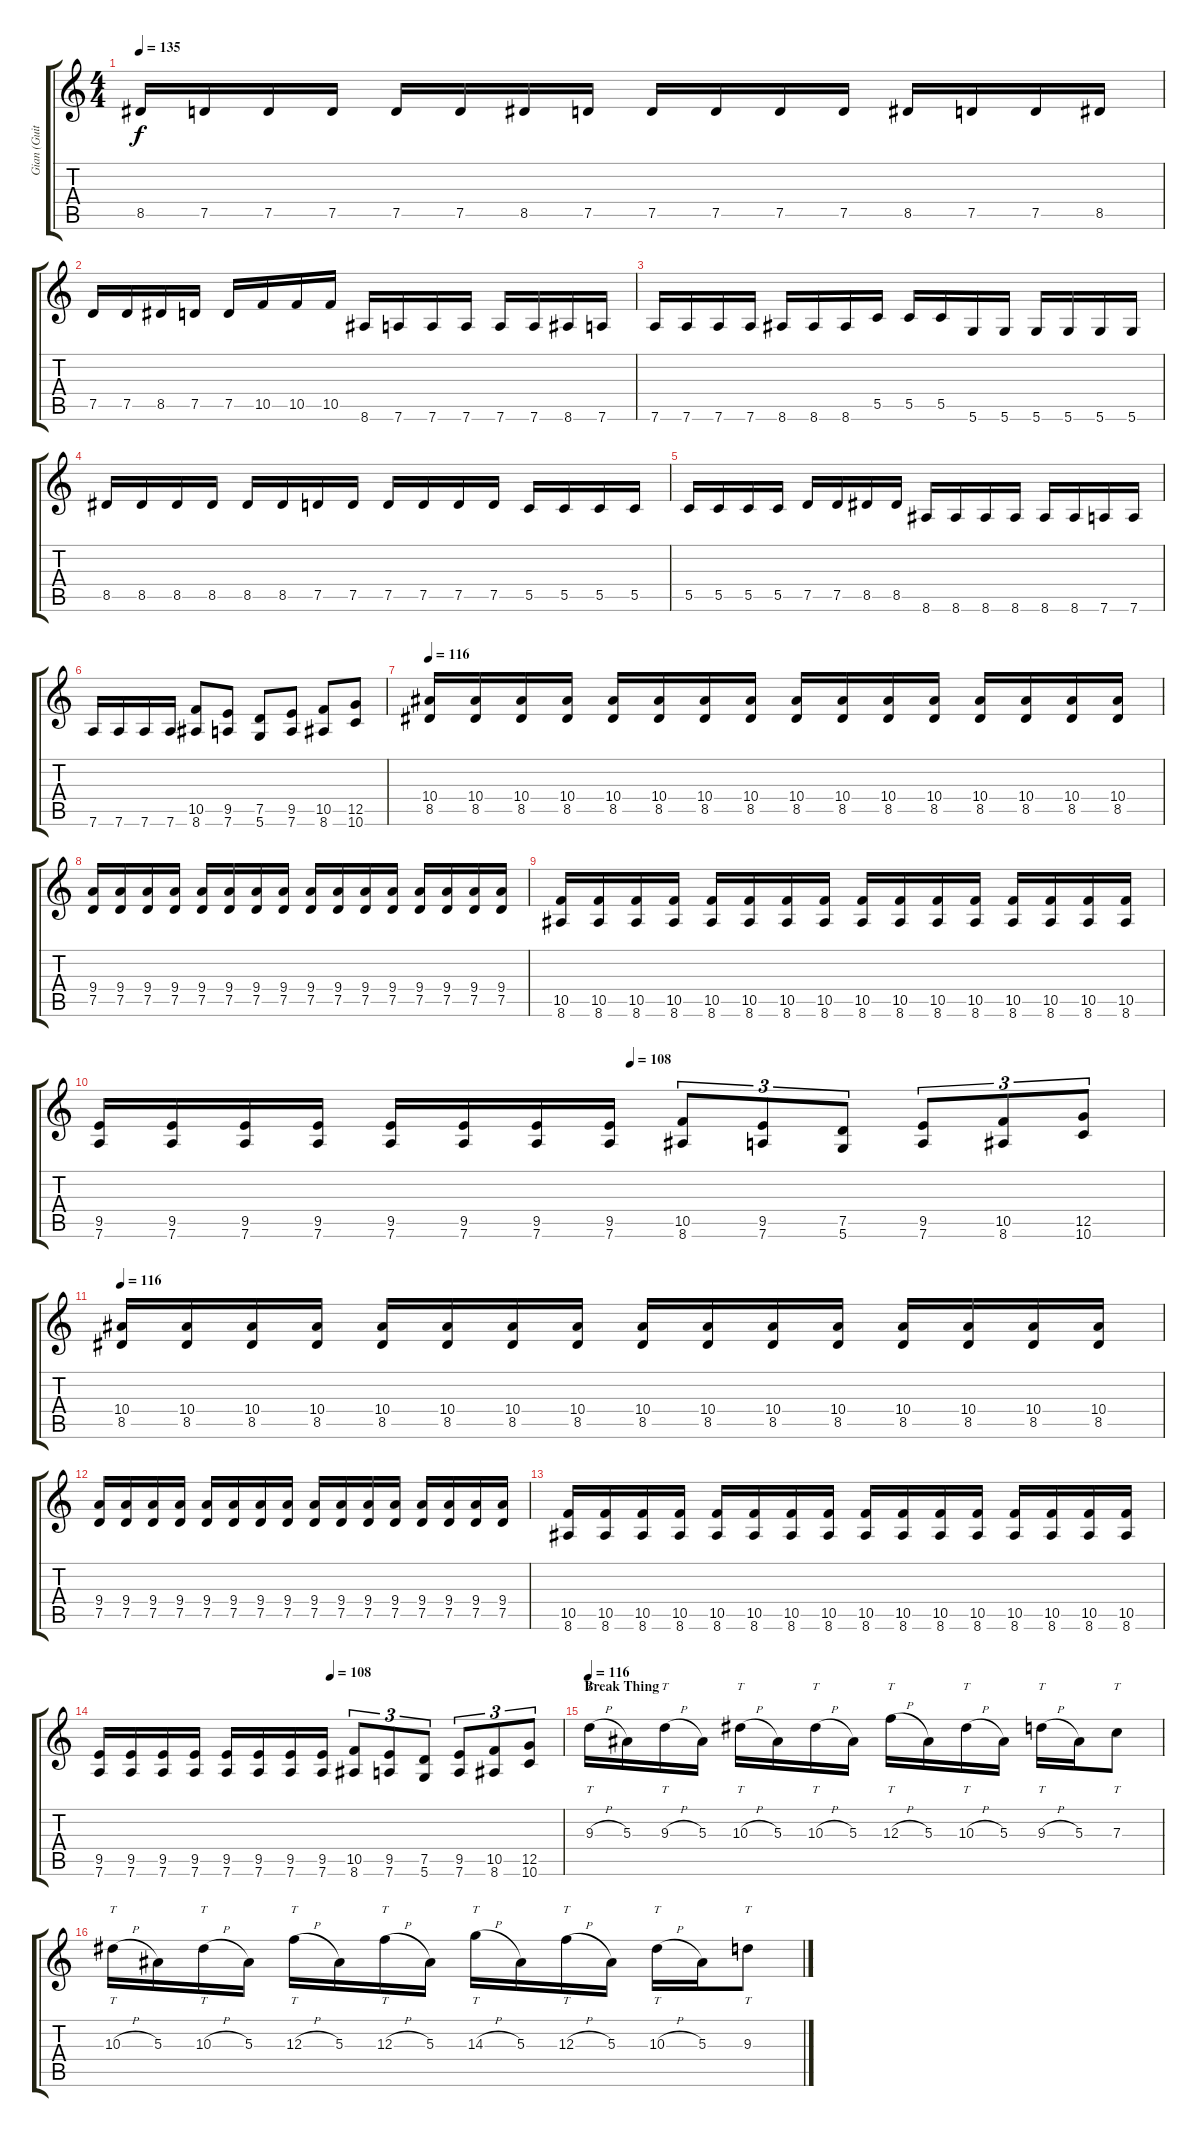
\track ("Gian (Guitar)" "Gian (Guit") {instrument distortionguitar}
\staff {score tabs}
\tuning (D4 A3 F3 C3 G2 D2) {hide}
\ts (4 4)
\tempo 135
\clef g2
\ks c
8.5.16{dy f} 7.5.16 7.5.16 7.5.16 7.5.16 7.5.16 8.5.16 7.5.16 7.5.16 7.5.16 7.5.16 7.5.16 8.5.16 7.5.16 7.5.16 8.5.16 |
7.5.16 7.5.16 8.5.16 7.5.16 7.5.16 10.5.16 10.5.16 10.5.16 8.6.16 7.6.16 7.6.16 7.6.16 7.6.16 7.6.16 8.6.16 7.6.16 |
7.6.16 7.6.16 7.6.16 7.6.16 8.6.16 8.6.16 8.6.16 5.5.16 5.5.16 5.5.16 5.6.16 5.6.16 5.6.16 5.6.16 5.6.16 5.6.16 |
8.5.16 8.5.16 8.5.16 8.5.16 8.5.16 8.5.16 7.5.16 7.5.16 7.5.16 7.5.16 7.5.16 7.5.16 5.5.16 5.5.16 5.5.16 5.5.16 |
5.5.16 5.5.16 5.5.16 5.5.16 7.5.16 7.5.16 8.5.16 8.5.16 8.6.16 8.6.16 8.6.16 8.6.16 8.6.16 8.6.16 7.6.16 7.6.16 |
7.6.16 7.6.16 7.6.16 7.6.16 (10.5 8.6).8 (9.5 7.6).8 (7.5 5.6).8 (9.5 7.6).8 (10.5 8.6).8 (12.5 10.6).8 |
\tempo 116
(10.4 8.5).16 (10.4 8.5).16 (10.4 8.5).16 (10.4 8.5).16 (10.4 8.5).16 (10.4 8.5).16 (10.4 8.5).16 (10.4 8.5).16 (10.4 8.5).16 (10.4 8.5).16 (10.4 8.5).16 (10.4 8.5).16 (10.4 8.5).16 (10.4 8.5).16 (10.4 8.5).16 (10.4 8.5).16 |
(9.4 7.5).16 (9.4 7.5).16 (9.4 7.5).16 (9.4 7.5).16 (9.4 7.5).16 (9.4 7.5).16 (9.4 7.5).16 (9.4 7.5).16 (9.4 7.5).16 (9.4 7.5).16 (9.4 7.5).16 (9.4 7.5).16 (9.4 7.5).16 (9.4 7.5).16 (9.4 7.5).16 (9.4 7.5).16 |
(10.5 8.6).16 (10.5 8.6).16 (10.5 8.6).16 (10.5 8.6).16 (10.5 8.6).16 (10.5 8.6).16 (10.5 8.6).16 (10.5 8.6).16 (10.5 8.6).16 (10.5 8.6).16 (10.5 8.6).16 (10.5 8.6).16 (10.5 8.6).16 (10.5 8.6).16 (10.5 8.6).16 (10.5 8.6).16 |
\tempo (108 0.5)
(9.5 7.6).16 (9.5 7.6).16 (9.5 7.6).16 (9.5 7.6).16 (9.5 7.6).16 (9.5 7.6).16 (9.5 7.6).16 (9.5 7.6).16 (10.5 8.6).8{tu (3 2)} (9.5 7.6).8{tu (3 2)} (7.5 5.6).8{tu (3 2)} (9.5 7.6).8{tu (3 2)} (10.5 8.6).8{tu (3 2)} (12.5 10.6).8{tu (3 2)} |
\tempo 116
(10.4 8.5).16 (10.4 8.5).16 (10.4 8.5).16 (10.4 8.5).16 (10.4 8.5).16 (10.4 8.5).16 (10.4 8.5).16 (10.4 8.5).16 (10.4 8.5).16 (10.4 8.5).16 (10.4 8.5).16 (10.4 8.5).16 (10.4 8.5).16 (10.4 8.5).16 (10.4 8.5).16 (10.4 8.5).16 |
(9.4 7.5).16 (9.4 7.5).16 (9.4 7.5).16 (9.4 7.5).16 (9.4 7.5).16 (9.4 7.5).16 (9.4 7.5).16 (9.4 7.5).16 (9.4 7.5).16 (9.4 7.5).16 (9.4 7.5).16 (9.4 7.5).16 (9.4 7.5).16 (9.4 7.5).16 (9.4 7.5).16 (9.4 7.5).16 |
(10.5 8.6).16 (10.5 8.6).16 (10.5 8.6).16 (10.5 8.6).16 (10.5 8.6).16 (10.5 8.6).16 (10.5 8.6).16 (10.5 8.6).16 (10.5 8.6).16 (10.5 8.6).16 (10.5 8.6).16 (10.5 8.6).16 (10.5 8.6).16 (10.5 8.6).16 (10.5 8.6).16 (10.5 8.6).16 |
\tempo (108 0.5)
(9.5 7.6).16 (9.5 7.6).16 (9.5 7.6).16 (9.5 7.6).16 (9.5 7.6).16 (9.5 7.6).16 (9.5 7.6).16 (9.5 7.6).16 (10.5 8.6).8{tu (3 2)} (9.5 7.6).8{tu (3 2)} (7.5 5.6).8{tu (3 2)} (9.5 7.6).8{tu (3 2)} (10.5 8.6).8{tu (3 2)} (12.5 10.6).8{tu (3 2)} |
\section ("" "Break Thing")
\tempo 116
9.3{h}.16{tt} 5.3.16 9.3{h}.16{tt} 5.3.16 10.3{h}.16{tt} 5.3.16 10.3{h}.16{tt} 5.3.16 12.3{h}.16{tt} 5.3.16 10.3{h}.16{tt} 5.3.16 9.3{h}.16{tt} 5.3.16 7.3.8{tt} |
10.3{h}.16{tt} 5.3.16 10.3{h}.16{tt} 5.3.16 12.3{h}.16{tt} 5.3.16 12.3{h}.16{tt} 5.3.16 14.3{h}.16{tt} 5.3.16 12.3{h}.16{tt} 5.3.16 10.3{h}.16{tt} 5.3.16 9.3.8{tt}
